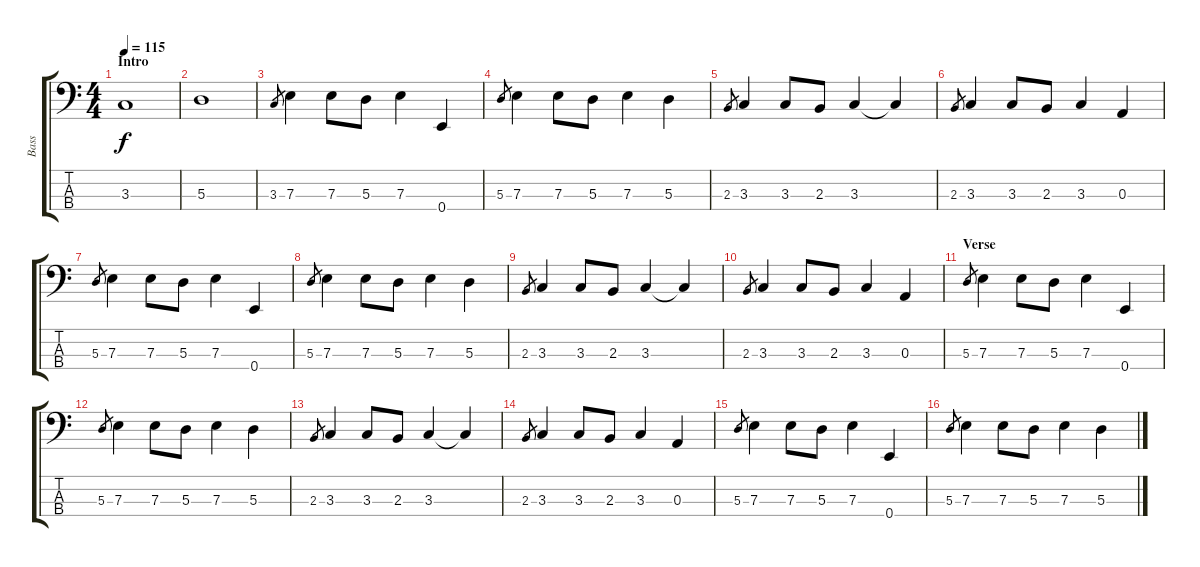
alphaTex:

\track ("Bass" "Bass") {instrument electricbassfinger}
\staff {score tabs}
\tuning (G2 D2 A1 E1) {hide}
\ts (4 4)
\section ("" "Intro")
\tempo 115
\clef f4
\ks c
3.3.1{dy f instrument electricbassfinger} |
5.3.1 |
3.3.8{gr} 7.3.4 7.3.8 5.3.8 7.3.4 0.4.4 |
5.3.8{gr} 7.3.4 7.3.8 5.3.8 7.3.4 5.3.4 |
2.3.8{gr} 3.3.4 3.3.8 2.3.8 3.3.4 3.3{t}.4 |
2.3.8{gr} 3.3.4 3.3.8 2.3.8 3.3.4 0.3.4 |
5.3.8{gr} 7.3.4 7.3.8 5.3.8 7.3.4 0.4.4 |
5.3.8{gr} 7.3.4 7.3.8 5.3.8 7.3.4 5.3.4 |
2.3.8{gr} 3.3.4 3.3.8 2.3.8 3.3.4 3.3{t}.4 |
2.3.8{gr} 3.3.4 3.3.8 2.3.8 3.3.4 0.3.4 |
\section ("" "Verse")
5.3.8{gr} 7.3.4 7.3.8 5.3.8 7.3.4 0.4.4 |
5.3.8{gr} 7.3.4 7.3.8 5.3.8 7.3.4 5.3.4 |
2.3.8{gr} 3.3.4 3.3.8 2.3.8 3.3.4 3.3{t}.4 |
2.3.8{gr} 3.3.4 3.3.8 2.3.8 3.3.4 0.3.4 |
5.3.8{gr} 7.3.4 7.3.8 5.3.8 7.3.4 0.4.4 |
5.3.8{gr} 7.3.4 7.3.8 5.3.8 7.3.4 5.3.4
